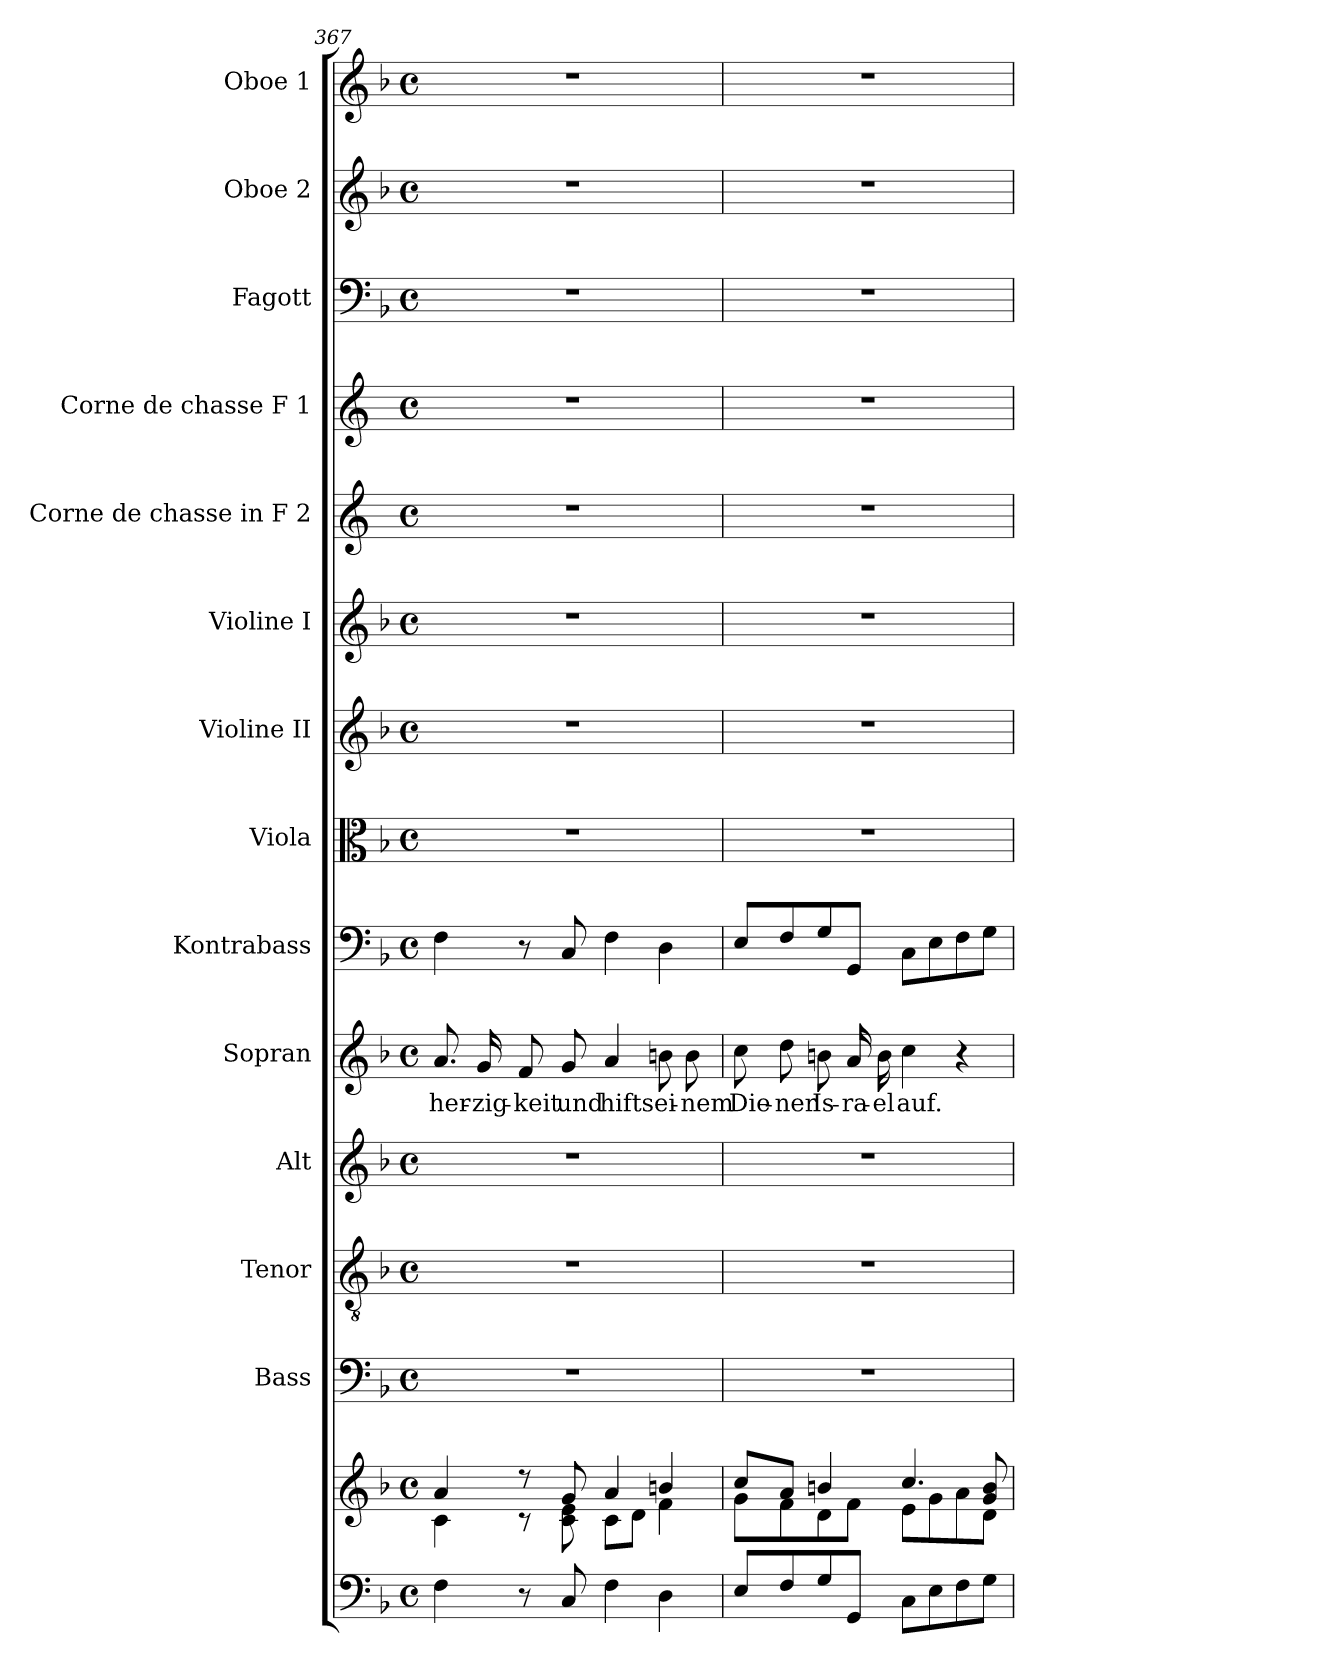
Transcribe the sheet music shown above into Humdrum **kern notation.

**kern	**kern	**kern	**kern	**kern	**kern	**text	**kern	**kern	**kern	**kern	**kern	**kern	**kern	**kern	**kern
*part14	*part14	*part13	*part12	*part11	*part10	*part10	*part9	*part8	*part7	*part6	*part5	*part4	*part3	*part2	*part1
*staff15	*staff14	*staff13	*staff12	*staff11	*staff10	*staff10	*staff9	*staff8	*staff7	*staff6	*staff5	*staff4	*staff3	*staff2	*staff1
*	*	*I"Bass	*I"Tenor	*I"Alt	*I"Sopran	*	*I"Kontrabass	*I"Viola	*I"Violine II	*I"Violine I	*I"Corne de chasse in F 2	*I"Corne de chasse F 1	*I"Fagott	*I"Oboe 2	*I"Oboe 1
*	*	*I'B.	*I'T.	*I'A.	*I'S.	*	*I'Kb.	*I'Vla.	*I'Vl. II	*I'Vl. I	*	*	*I'Fg.	*I'Ob. 2	*I'Ob. 1
*clefF4	*clefG2	*clefF4	*clefGv2	*clefG2	*clefG2	*	*clefF4	*clefC3	*clefG2	*clefG2	*clefG2	*clefG2	*clefF4	*clefG2	*clefG2
*	*	*	*	*	*	*	*ITrd7c12	*	*	*	*ITrd4c7	*ITrd4c7	*	*	*
*k[b-]	*k[b-]	*k[b-]	*k[b-]	*k[b-]	*k[b-]	*	*k[b-]	*k[b-]	*k[b-]	*k[b-]	*k[b-]	*k[b-]	*k[b-]	*k[b-]	*k[b-]
*F:	*F:	*F:	*F:	*F:	*F:	*	*F:	*F:	*F:	*F:	*F:	*F:	*F:	*F:	*F:
*M4/4	*M4/4	*M4/4	*M4/4	*M4/4	*M4/4	*	*M4/4	*M4/4	*M4/4	*M4/4	*M4/4	*M4/4	*M4/4	*M4/4	*M4/4
*met(c)	*met(c)	*met(c)	*met(c)	*met(c)	*met(c)	*	*met(c)	*met(c)	*met(c)	*met(c)	*met(c)	*met(c)	*met(c)	*met(c)	*met(c)
=367	=367	=367	=367	=367	=367	=367	=367	=367	=367	=367	=367	=367	=367	=367	=367
*	*^	*	*	*	*	*	*	*	*	*	*	*	*	*	*
!	!	!	!	!	!	!	!LO:LY:b	!	!	!	!	!	!	!	!	!
4F\	4a/	4c\	1r	1r	1r	8.a/	-her-	4FF\	1r	1r	1r	1r	1r	1r	1r	1r
!	!	!	!	!	!	!	!LO:LY:b	!	!	!	!	!	!	!	!	!
.	.	.	.	.	.	16g/	-zig-	.	.	.	.	.	.	.	.	.
!	!	!	!	!	!	!	!LO:LY:b	!	!	!	!	!	!	!	!	!
8r	8r	8r	.	.	.	8f/	-keit	8r	.	.	.	.	.	.	.	.
!	!	!	!	!	!	!	!LO:LY:b	!	!	!	!	!	!	!	!	!
8C/	8g/	8c\ 8e\	.	.	.	8g/	und	8CC/	.	.	.	.	.	.	.	.
!	!	!	!	!	!	!	!LO:LY:b	!	!	!	!	!	!	!	!	!
4F\	4a/	8c\L	.	.	.	4a/	hift	4FF\	.	.	.	.	.	.	.	.
.	.	8d\J	.	.	.	.	.	.	.	.	.	.	.	.	.	.
!	!	!	!	!	!	!	!LO:LY:b	!	!	!	!	!	!	!	!	!
4D\	4bn/	4f\	.	.	.	8bn\	sei-	4DD\	.	.	.	.	.	.	.	.
!	!	!	!	!	!	!	!LO:LY:b	!	!	!	!	!	!	!	!	!
.	.	.	.	.	.	8b\	-nem	.	.	.	.	.	.	.	.	.
=368	=368	=368	=368	=368	=368	=368	=368	=368	=368	=368	=368	=368	=368	=368	=368	=368
!	!	!	!	!	!	!	!LO:LY:b	!	!	!	!	!	!	!	!	!
8E/L	8cc/L	8g\L	1r	1r	1r	8cc\	Die-	8EE/L	1r	1r	1r	1r	1r	1r	1r	1r
!	!	!	!	!	!	!	!LO:LY:b	!	!	!	!	!	!	!	!	!
8F/	8a/J	8f\	.	.	.	8dd\	-ner	8FF/	.	.	.	.	.	.	.	.
!	!	!	!	!	!	!	!LO:LY:b	!	!	!	!	!	!	!	!	!
8G/	4bn/	8d\	.	.	.	8bn\	Is-	8GG/	.	.	.	.	.	.	.	.
!	!	!	!	!	!	!	!LO:LY:b	!	!	!	!	!	!	!	!	!
8GG/J	.	8f\J	.	.	.	16a/	-ra-	8GGG/J	.	.	.	.	.	.	.	.
!	!	!	!	!	!	!	!LO:LY:b	!	!	!	!	!	!	!	!	!
.	.	.	.	.	.	16b\	-el	.	.	.	.	.	.	.	.	.
!	!	!	!	!	!	!	!LO:LY:b	!	!	!	!	!	!	!	!	!
8C\L	4.cc/	8e\L	.	.	.	4cc\	auf.	8CC\L	.	.	.	.	.	.	.	.
8E\	.	8g\	.	.	.	.	.	8EE\	.	.	.	.	.	.	.	.
8F\	.	8a\	.	.	.	4r	.	8FF\	.	.	.	.	.	.	.	.
8G\J	8g/ 8b/	8d\J	.	.	.	.	.	8GG\J	.	.	.	.	.	.	.	.
*	*v	*v	*	*	*	*	*	*	*	*	*	*	*	*	*	*
=	=	=	=	=	=	=	=	=	=	=	=	=	=	=	=
*-	*-	*-	*-	*-	*-	*-	*-	*-	*-	*-	*-	*-	*-	*-	*-
